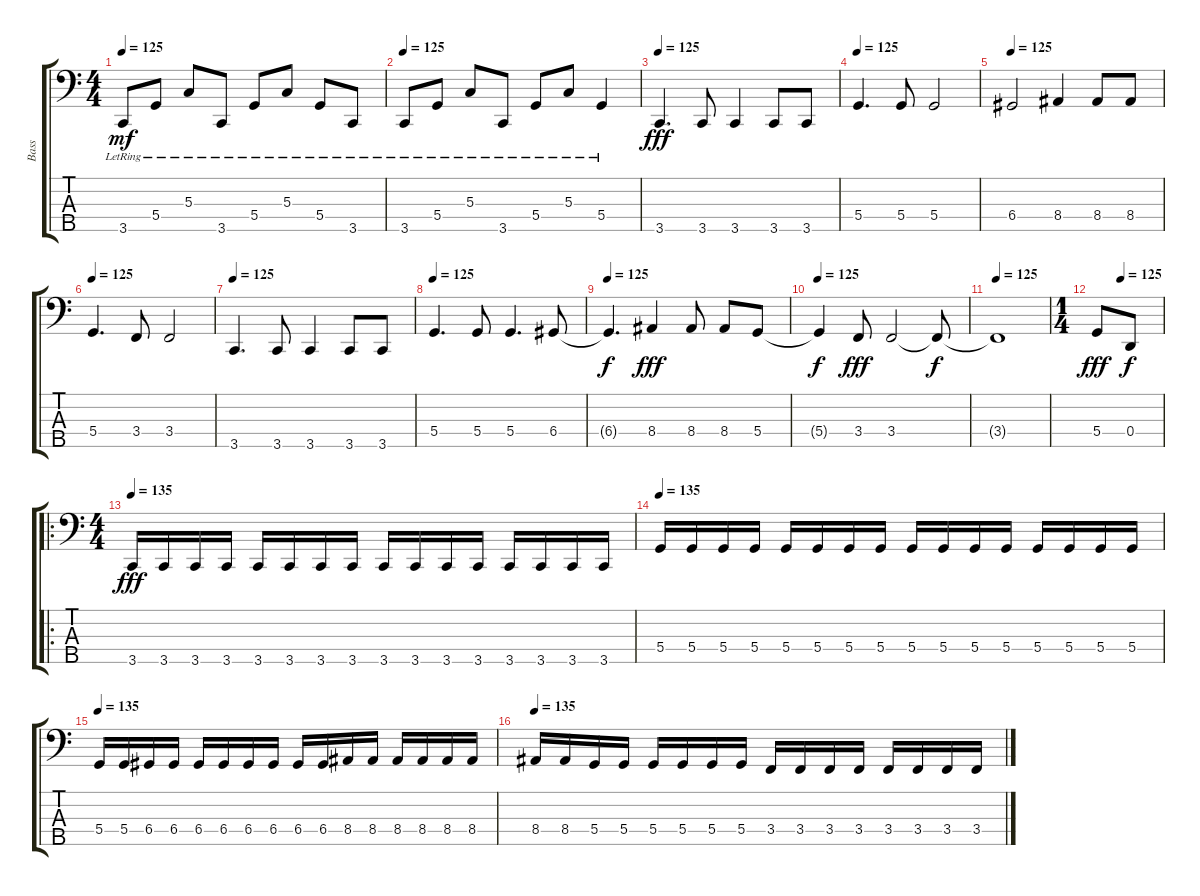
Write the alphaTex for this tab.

\track ("Bass" "Bass") {instrument electricbassfinger}
\staff {score tabs}
\tuning (F2 C2 G1 D1 A0) {hide}
\ts (4 4)
\tempo 125
\clef f4
\ks c
3.5{lr}.8{dy mf instrument electricbasspick} 5.4{lr}.8 5.3{lr}.8 3.5{lr}.8 5.4{lr}.8 5.3{lr}.8 5.4{lr}.8 3.5{lr}.8 |
\tempo 125
3.5{lr}.8{instrument electricbasspick} 5.4{lr}.8 5.3{lr}.8 3.5{lr}.8 5.4{lr}.8 5.3{lr}.8 5.4{lr}.4 |
\tempo 125
3.5.4{d dy fff instrument electricbassfinger} 3.5.8 3.5.4 3.5.8 3.5.8 |
\tempo 125
5.4.4{d} 5.4.8 5.4.2 |
\tempo 125
6.4.2 8.4.4 8.4.8 8.4.8 |
\tempo 125
5.4.4{d} 3.4.8 3.4.2 |
\tempo 125
3.5.4{d} 3.5.8 3.5.4 3.5.8 3.5.8 |
\tempo 125
5.4.4{d} 5.4.8 5.4.4{d} 6.4.8 |
\tempo 125
6.4{t}.4{d dy f} 8.4.4{dy fff} 8.4.8 8.4.8 5.4.8 |
\tempo 125
5.4{t}.4{dy f} 3.4.8{dy fff} 3.4.2 3.4{t}.8{dy f} |
\tempo 125
3.4{t}.1 |
\ts (1 4)
\tempo (125 0.375)
5.4.8{dy fff} 0.4.8{dy f} |
\ro
\ts (4 4)
\tempo 135
3.5.16{dy fff} 3.5.16 3.5.16 3.5.16 3.5.16 3.5.16 3.5.16 3.5.16 3.5.16 3.5.16 3.5.16 3.5.16 3.5.16 3.5.16 3.5.16 3.5.16 |
\tempo 135
5.4.16 5.4.16 5.4.16 5.4.16 5.4.16 5.4.16 5.4.16 5.4.16 5.4.16 5.4.16 5.4.16 5.4.16 5.4.16 5.4.16 5.4.16 5.4.16 |
\tempo 135
5.4.16 5.4.16 6.4.16 6.4.16 6.4.16 6.4.16 6.4.16 6.4.16 6.4.16 6.4.16 8.4.16 8.4.16 8.4.16 8.4.16 8.4.16 8.4.16 |
\tempo 135
8.4.16 8.4.16 5.4.16 5.4.16 5.4.16 5.4.16 5.4.16 5.4.16 3.4.16 3.4.16 3.4.16 3.4.16 3.4.16 3.4.16 3.4.16 3.4.16
